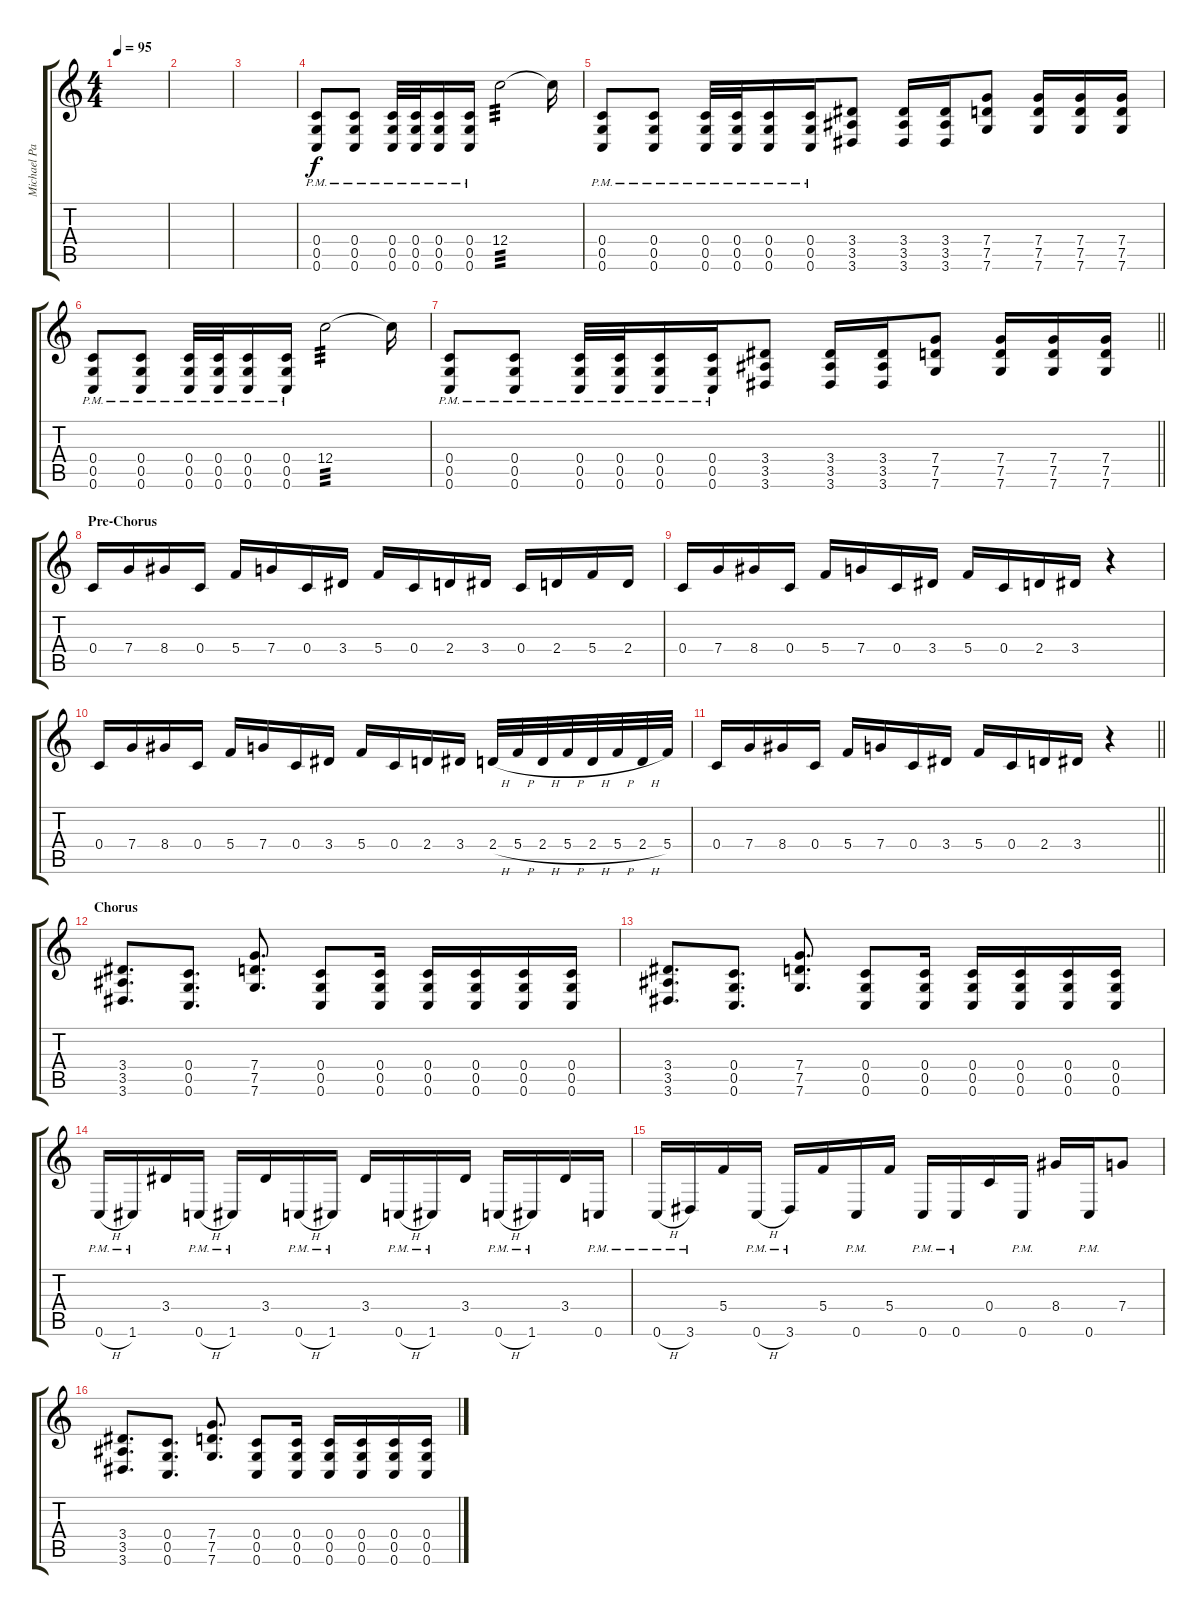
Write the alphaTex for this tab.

\track ("Michael Paget" "Michael Pa") {instrument distortionguitar}
\staff {score tabs}
\tuning (D4 A3 F3 C3 G2 C2) {hide}
\ts (4 4)
\tempo 95
\clef g2
\ks c
|
|
|
(0.4{pm} 0.5{pm} 0.6{pm}).8 (0.4{pm} 0.5{pm} 0.6{pm}).8 (0.4{pm} 0.5{pm} 0.6{pm}).32 (0.4{pm} 0.5{pm} 0.6{pm}).32 (0.4{pm} 0.5{pm} 0.6{pm}).16 (0.4{pm} 0.5{pm} 0.6{pm}).16 12.4.2{tp 3} 12.4{t}.16 |
(0.4{pm} 0.5{pm} 0.6{pm}).8 (0.4{pm} 0.5{pm} 0.6{pm}).8 (0.4{pm} 0.5{pm} 0.6{pm}).32 (0.4{pm} 0.5{pm} 0.6{pm}).32 (0.4{pm} 0.5{pm} 0.6{pm}).16 (0.4{pm} 0.5{pm} 0.6{pm}).16 (3.4 3.5 3.6).8 (3.4 3.5 3.6).16 (3.4 3.5 3.6).16 (7.4 7.5 7.6).8 (7.4 7.5 7.6).16 (7.4 7.5 7.6).16 (7.4 7.5 7.6).16 |
(0.4{pm} 0.5{pm} 0.6{pm}).8 (0.4{pm} 0.5{pm} 0.6{pm}).8 (0.4{pm} 0.5{pm} 0.6{pm}).32 (0.4{pm} 0.5{pm} 0.6{pm}).32 (0.4{pm} 0.5{pm} 0.6{pm}).16 (0.4{pm} 0.5{pm} 0.6{pm}).16 12.4.2{tp 3} 12.4{t}.16 |
\barLineRight lightlight
(0.4{pm} 0.5{pm} 0.6{pm}).8 (0.4{pm} 0.5{pm} 0.6{pm}).8 (0.4{pm} 0.5{pm} 0.6{pm}).32 (0.4{pm} 0.5{pm} 0.6{pm}).32 (0.4{pm} 0.5{pm} 0.6{pm}).16 (0.4{pm} 0.5{pm} 0.6{pm}).16 (3.4 3.5 3.6).8 (3.4 3.5 3.6).16 (3.4 3.5 3.6).16 (7.4 7.5 7.6).8 (7.4 7.5 7.6).16 (7.4 7.5 7.6).16 (7.4 7.5 7.6).16 |
\section ("" "Pre-Chorus")
0.4.16 7.4.16 8.4.16 0.4.16 5.4.16 7.4.16 0.4.16 3.4.16 5.4.16 0.4.16 2.4.16 3.4.16 0.4.16 2.4.16 5.4.16 2.4.16 |
0.4.16 7.4.16 8.4.16 0.4.16 5.4.16 7.4.16 0.4.16 3.4.16 5.4.16 0.4.16 2.4.16 3.4.16 r.4 |
0.4.16 7.4.16 8.4.16 0.4.16 5.4.16 7.4.16 0.4.16 3.4.16 5.4.16 0.4.16 2.4.16 3.4.16 2.4{h}.32 5.4{h}.32 2.4{h}.32 5.4{h}.32 2.4{h}.32 5.4{h}.32 2.4{h}.32 5.4.32 |
\barLineRight lightlight
0.4.16 7.4.16 8.4.16 0.4.16 5.4.16 7.4.16 0.4.16 3.4.16 5.4.16 0.4.16 2.4.16 3.4.16 r.4 |
\section ("" "Chorus")
(3.4 3.5 3.6).8{d} (0.4 0.5 0.6).8{d} (7.4 7.5 7.6).8{d} (0.4 0.5 0.6).8 (0.4 0.5 0.6).16 (0.4 0.5 0.6).16 (0.4 0.5 0.6).16 (0.4 0.5 0.6).16 (0.4 0.5 0.6).16 |
(3.4 3.5 3.6).8{d} (0.4 0.5 0.6).8{d} (7.4 7.5 7.6).8{d} (0.4 0.5 0.6).8 (0.4 0.5 0.6).16 (0.4 0.5 0.6).16 (0.4 0.5 0.6).16 (0.4 0.5 0.6).16 (0.4 0.5 0.6).16 |
0.6{h pm}.16 1.6{pm}.16 3.4.16 0.6{h pm}.16 1.6{pm}.16 3.4.16 0.6{h pm}.16 1.6{pm}.16 3.4.16 0.6{h pm}.16 1.6{pm}.16 3.4.16 0.6{h pm}.16 1.6{pm}.16 3.4.16 0.6{pm}.16 |
0.6{h pm}.16 3.6{pm}.16 5.4.16 0.6{h pm}.16 3.6{pm}.16 5.4.16 0.6{pm}.16 5.4.16 0.6{pm}.16 0.6{pm}.16 0.4.16 0.6{pm}.16 8.4.16 0.6{pm}.16 7.4.8 |
(3.4 3.5 3.6).8{d} (0.4 0.5 0.6).8{d} (7.4 7.5 7.6).8{d} (0.4 0.5 0.6).8 (0.4 0.5 0.6).16 (0.4 0.5 0.6).16 (0.4 0.5 0.6).16 (0.4 0.5 0.6).16 (0.4 0.5 0.6).16
